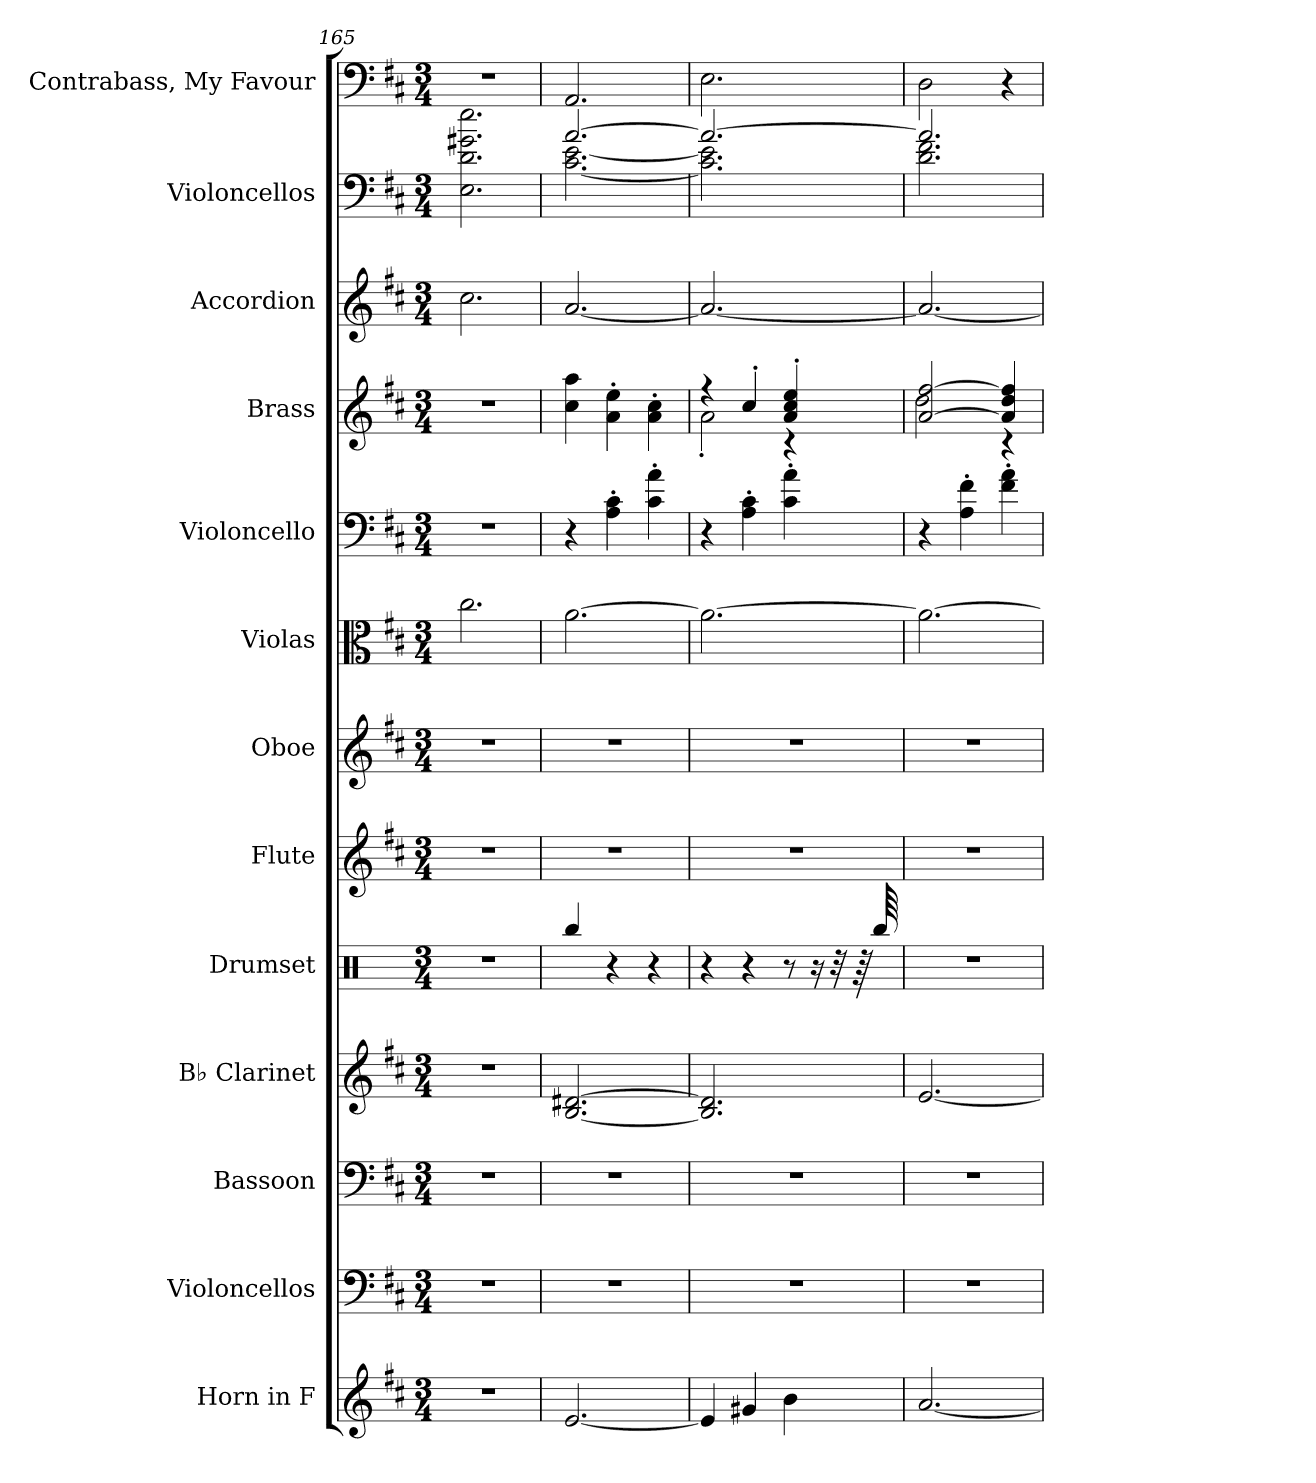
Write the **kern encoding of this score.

**kern	**kern	**kern	**kern	**kern	**kern	**kern	**kern	**kern	**kern	**kern	**kern	**kern
*part13	*part12	*part11	*part10	*part9	*part8	*part7	*part6	*part5	*part4	*part3	*part2	*part1
*staff13	*staff12	*staff11	*staff10	*staff9	*staff8	*staff7	*staff6	*staff5	*staff4	*staff3	*staff2	*staff1
*I"Horn in F	*I"Violoncellos	*I"Bassoon	*I"B♭ Clarinet	*I"Drumset	*I"Flute	*I"Oboe	*I"Violas	*I"Violoncello	*I"Brass	*I"Accordion	*I"Violoncellos	*I"Contrabass, My Favour
*	*I'Vcs.	*I'Bsn.	*I'B♭ Cl.	*I'D. Set	*I'Fl.	*I'Ob.	*I'Vlas.	*I'Vc.	*I'Br.	*I'Acc.	*I'Vcs.	*I'Cb.
*clefG2	*clefF4	*clefF4	*clefG2	*clefX	*clefG2	*clefG2	*clefC3	*clefF4	*clefG2	*clefG2	*clefF4	*clefF4
*ITrd4c7	*	*	*ITrd1c2	*	*	*	*	*	*	*	*	*ITrd7c12
*k[f#]	*k[f#c#]	*k[f#c#]	*k[]	*k[]	*k[f#c#]	*k[f#c#]	*k[f#c#]	*k[f#c#]	*k[f#c#]	*k[f#c#]	*k[f#c#]	*k[f#c#]
*M3/4	*M3/4	*M3/4	*M3/4	*M3/4	*M3/4	*M3/4	*M3/4	*M3/4	*M3/4	*M3/4	*M3/4	*M3/4
=165	=165	=165	=165	=165	=165	=165	=165	=165	=165	=165	=165	=165
2.r	2.r	2.r	2.r	2.r	2.r	2.r	2.cc#\	2.r	2.r	2.cc#\	2.E\ 2.d\ 2.g#X\ 2.ee\	2.r
=166	=166	=166	=166	=166	=166	=166	=166	=166	=166	=166	=166	=166
*	*	*	*	*	*	*	*	*	*	*	*^	*
[2.A/	2.r	2.r	[2.A/ [2.c#X/	4Rbb/	2.r	2.r	[2.a\	4r	4cc#\ 4aa\	[2.a/	[2.a/	[2.c#\ [2.e\	2.AAA/
.	.	.	.	4r	.	.	.	4A\' 4c#\'	4a\' 4ee\'	.	.	.	.
.	.	.	.	4r	.	.	.	4c#\' 4a\'	4a\' 4cc#\'	.	.	.	.
!!LO:PB:g=z
=167	=167	=167	=167	=167	=167	=167	=167	=167	=167	=167	=167	=167	=167
*	*	*	*	*	*	*	*	*	*^	*	*	*	*
4A/]	2.r	2.r	2.A/] 2.c#/]	4r	2.r	2.r	2.a\_	4r	4r	2a'\	2.a/_	2.a/_	2.c#\] 2.e\]	2.EE\
4c#X/	.	.	.	4r	.	.	.	4A\' 4c#\'	4cc#'/	.	.	.	.	.
4e\	.	.	.	8r	.	.	.	4c#\' 4a\'	4a/' 4cc#/' 4ee/'	4r	.	.	.	.
.	.	.	.	16r	.	.	.	.	.	.	.	.	.	.
.	.	.	.	32r	.	.	.	.	.	.	.	.	.	.
.	.	.	.	64r	.	.	.	.	.	.	.	.	.	.
.	.	.	.	64Rbb/	.	.	.	.	.	.	.	.	.	.
=168	=168	=168	=168	=168	=168	=168	=168	=168	=168	=168	=168	=168	=168	=168
[2.d/	2.r	2.r	[2.d/	2.r	2.r	2.r	2.a\_	4r	[2a/ [2ff#/	2dd\	2.a/_	2.a/]	2.d\ 2.f#\	2DD\
.	.	.	.	.	.	.	.	4A\' 4f#\'	.	.	.	.	.	.
.	.	.	.	.	.	.	.	4f#\' 4a\'	4a/] 4dd/ 4ff#/]	4r	.	.	.	4r
*	*	*	*	*	*	*	*	*	*v	*v	*	*v	*v	*
=	=	=	=	=	=	=	=	=	=	=	=	=
*-	*-	*-	*-	*-	*-	*-	*-	*-	*-	*-	*-	*-
